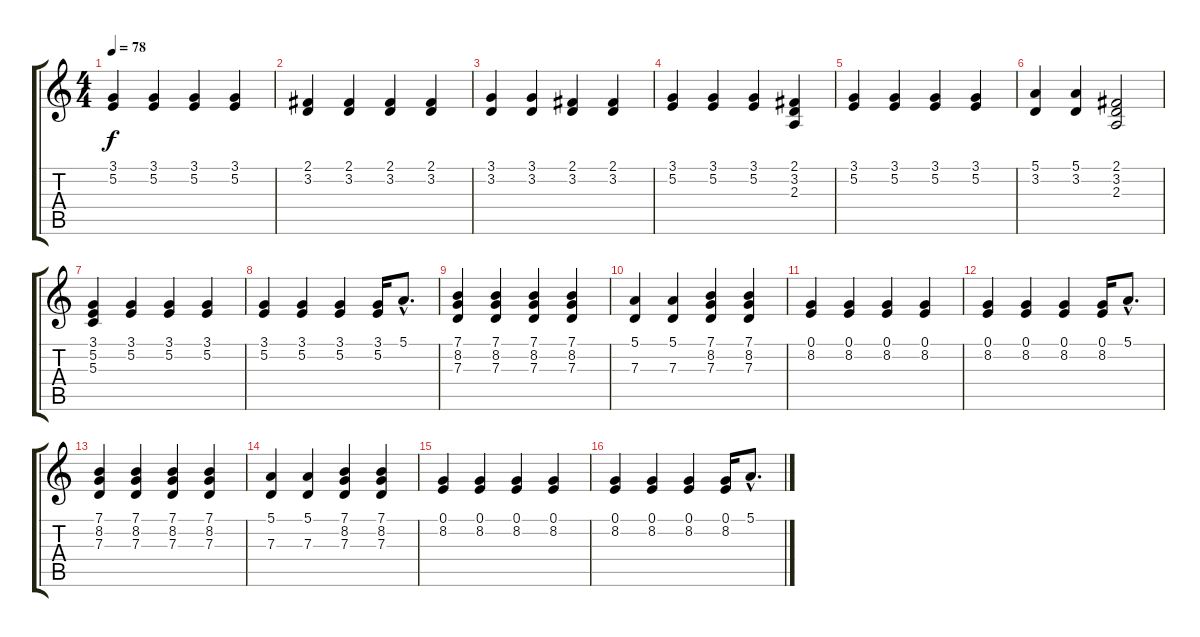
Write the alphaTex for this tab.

\track "" {instrument acousticgrandpiano}
\staff {score tabs}
\tuning (E4 B3 G3 D3 A2 E2) {hide}
\ts (4 4)
\tempo 78
\clef g2
\ks c
(3.1 5.2).4{dy f} (3.1 5.2).4 (3.1 5.2).4 (3.1 5.2).4 |
(2.1 3.2).4 (2.1 3.2).4 (2.1 3.2).4 (2.1 3.2).4 |
(3.1 3.2).4 (3.1 3.2).4 (2.1 3.2).4 (2.1 3.2).4 |
(3.1 5.2).4 (3.1 5.2).4 (3.1 5.2).4 (2.1 3.2 2.3).4 |
(3.1 5.2).4 (3.1 5.2).4 (3.1 5.2).4 (3.1 5.2).4 |
(5.1 3.2).4 (5.1 3.2).4 (2.1 3.2 2.3).2 |
(3.1 5.2 5.3).4 (3.1 5.2).4 (3.1 5.2).4 (3.1 5.2).4 |
(3.1 5.2).4 (3.1 5.2).4 (3.1 5.2).4 (3.1 5.2).16 5.1{hac}.8{d} |
(7.1 8.2 7.3).4 (7.1 8.2 7.3).4 (7.1 8.2 7.3).4 (7.1 8.2 7.3).4 |
(5.1 7.3).4 (5.1 7.3).4 (7.1 8.2 7.3).4 (7.1 8.2 7.3).4 |
(0.1 8.2).4 (0.1 8.2).4 (0.1 8.2).4 (0.1 8.2).4 |
(0.1 8.2).4 (0.1 8.2).4 (0.1 8.2).4 (0.1 8.2).16 5.1{hac}.8{d} |
(7.1 8.2 7.3).4 (7.1 8.2 7.3).4 (7.1 8.2 7.3).4 (7.1 8.2 7.3).4 |
(5.1 7.3).4 (5.1 7.3).4 (7.1 8.2 7.3).4 (7.1 8.2 7.3).4 |
(0.1 8.2).4 (0.1 8.2).4 (0.1 8.2).4 (0.1 8.2).4 |
(0.1 8.2).4 (0.1 8.2).4 (0.1 8.2).4 (0.1 8.2).16 5.1{hac}.8{d}
